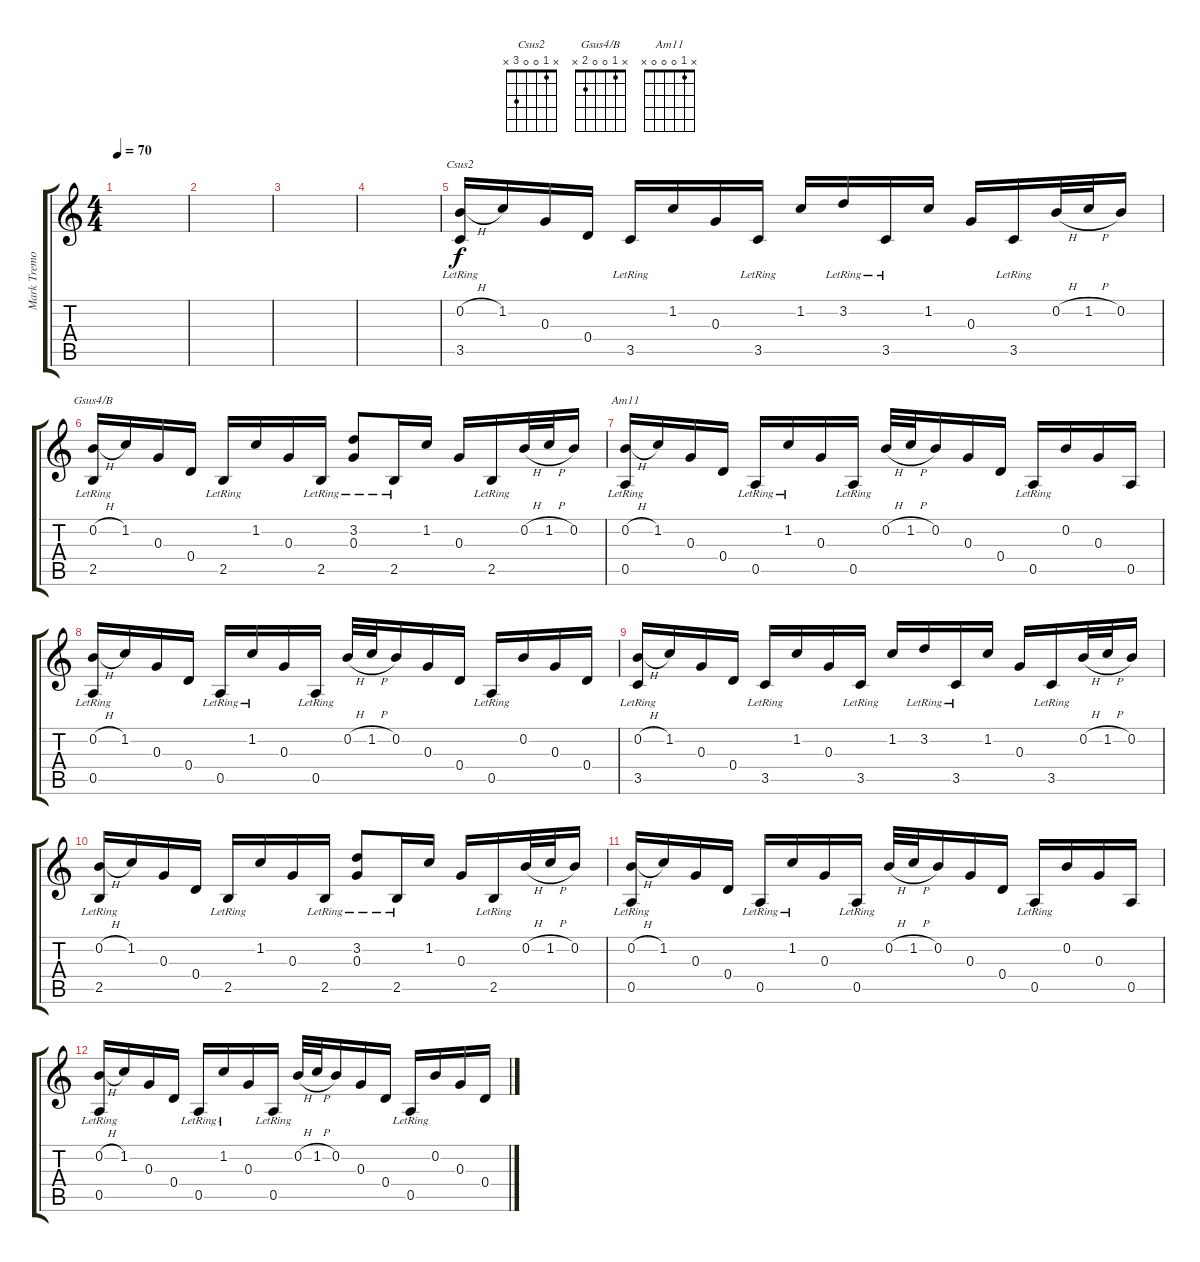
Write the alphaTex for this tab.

\track ("Mark Tremonti" "Mark Tremo") {instrument electricguitarjazz}
\staff {score tabs}
\tuning (E4 B3 G3 D3 A2 D2) {hide}
\chord ("Csus2" x 1 0 0 3 x)
\chord ("Gsus4/B" x 1 0 0 2 x)
\chord ("Am11" x 1 0 0 0 x)
\ts (4 4)
\tempo 70
\clef g2
\ks c
|
|
|
|
(0.2{h} 3.5{lr}).16{ch "Csus2" volume 15 balance 16} 1.2.16 0.3.16 0.4.16 3.5{lr}.16 1.2.16 0.3.16 3.5{lr}.16 1.2.16 3.2{lr}.16 3.5{lr}.16 1.2.16 0.3.16 3.5{lr}.16 0.2{h}.32 1.2{h}.32 0.2.16 |
(0.2{h} 2.5{lr}).16{ch "Gsus4/B"} 1.2.16 0.3.16 0.4.16 2.5{lr}.16 1.2.16 0.3.16 2.5{lr}.16 (3.2{lr} 0.3{lr}).8 2.5{lr}.16 1.2.16 0.3.16 2.5{lr}.16 0.2{h}.32 1.2{h}.32 0.2.16 |
(0.2{h} 0.5{lr}).16{ch "Am11"} 1.2.16 0.3.16 0.4.16 0.5{lr}.16 1.2{lr}.16 0.3.16 0.5{lr}.16 0.2{h}.32 1.2{h}.32 0.2.16 0.3.16 0.4.16 0.5{lr}.16 0.2.16 0.3.16 0.5.16 |
(0.2{h} 0.5{lr}).16 1.2.16 0.3.16 0.4.16 0.5{lr}.16 1.2{lr}.16 0.3.16 0.5{lr}.16 0.2{h}.32 1.2{h}.32 0.2.16 0.3.16 0.4.16 0.5{lr}.16 0.2.16 0.3.16 0.4.16 |
(0.2{h} 3.5{lr}).16{volume 15} 1.2.16 0.3.16 0.4.16 3.5{lr}.16 1.2.16 0.3.16 3.5{lr}.16 1.2.16 3.2{lr}.16 3.5{lr}.16 1.2.16 0.3.16 3.5{lr}.16 0.2{h}.32 1.2{h}.32 0.2.16 |
(0.2{h} 2.5{lr}).16 1.2.16 0.3.16 0.4.16 2.5{lr}.16 1.2.16 0.3.16 2.5{lr}.16 (3.2{lr} 0.3{lr}).8 2.5{lr}.16 1.2.16 0.3.16 2.5{lr}.16 0.2{h}.32 1.2{h}.32 0.2.16 |
(0.2{h} 0.5{lr}).16 1.2.16 0.3.16 0.4.16 0.5{lr}.16 1.2{lr}.16 0.3.16 0.5{lr}.16 0.2{h}.32 1.2{h}.32 0.2.16 0.3.16 0.4.16 0.5{lr}.16 0.2.16 0.3.16 0.5.16 |
(0.2{h} 0.5{lr}).16 1.2.16 0.3.16 0.4.16 0.5{lr}.16 1.2{lr}.16 0.3.16 0.5{lr}.16 0.2{h}.32 1.2{h}.32 0.2.16 0.3.16 0.4.16 0.5{lr}.16 0.2.16 0.3.16 0.4.16
